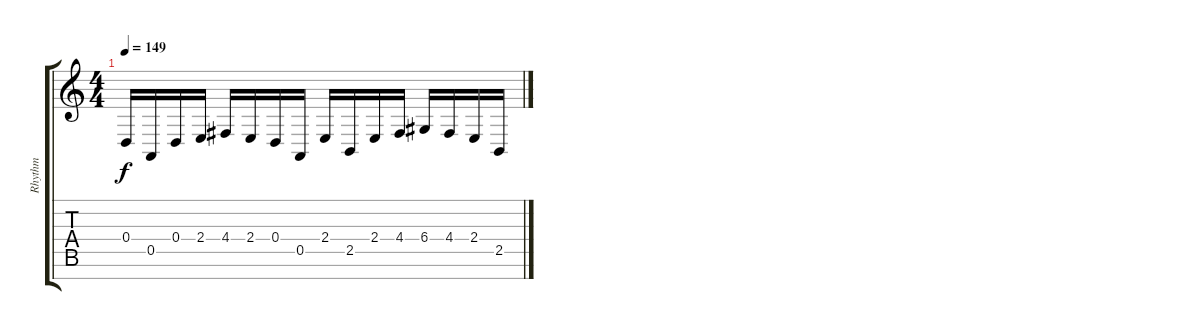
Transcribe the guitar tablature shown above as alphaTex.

\track ("Rhythm " "Rhythm ") {instrument pad3polysynth}
\staff {score tabs}
\tuning (E4 B3 G3 D3 A2 E2 B1) {hide}
\ts (4 4)
\tempo 149
\clef g2
\ks c
0.4.16{dy f} 0.5.16 0.4.16 2.4.16 4.4.16 2.4.16 0.4.16 0.5.16 2.4.16 2.5.16 2.4.16 4.4.16 6.4.16 4.4.16 2.4.16 2.5.16
